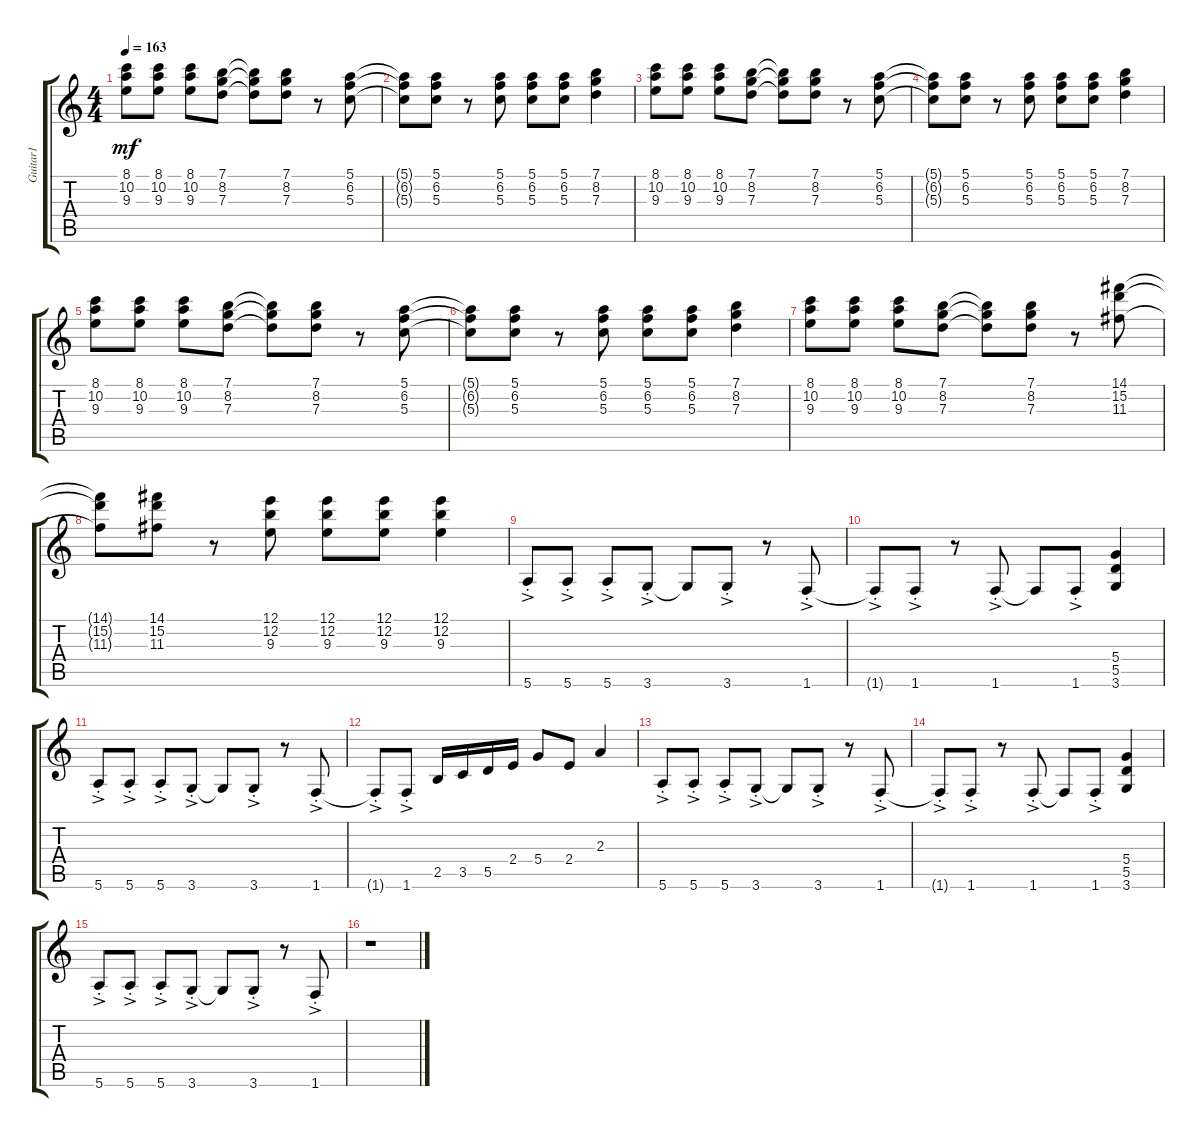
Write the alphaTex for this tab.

\track ("Guitar1" "Guitar1") {instrument electricguitarclean}
\staff {score tabs}
\tuning (E4 B3 G3 D3 A2 E2) {hide}
\ts (4 4)
\tempo 163
\clef g2
\ks c
(8.1 10.2 9.3).8{dy mf} (8.1 10.2 9.3).8 (8.1 10.2 9.3).8 (7.1 8.2 7.3).8 (7.1{t} 8.2{t} 7.3{t}).8 (7.1 8.2 7.3).8 r.8 (5.1 6.2 5.3).8 |
(5.1{t} 6.2{t} 5.3{t}).8 (5.1 6.2 5.3).8 r.8 (5.1 6.2 5.3).8 (5.1 6.2 5.3).8 (5.1 6.2 5.3).8 (7.1 8.2 7.3).4 |
(8.1 10.2 9.3).8 (8.1 10.2 9.3).8 (8.1 10.2 9.3).8 (7.1 8.2 7.3).8 (7.1{t} 8.2{t} 7.3{t}).8 (7.1 8.2 7.3).8 r.8 (5.1 6.2 5.3).8 |
(5.1{t} 6.2{t} 5.3{t}).8 (5.1 6.2 5.3).8 r.8 (5.1 6.2 5.3).8 (5.1 6.2 5.3).8 (5.1 6.2 5.3).8 (7.1 8.2 7.3).4 |
(8.1 10.2 9.3).8 (8.1 10.2 9.3).8 (8.1 10.2 9.3).8 (7.1 8.2 7.3).8 (7.1{t} 8.2{t} 7.3{t}).8 (7.1 8.2 7.3).8 r.8 (5.1 6.2 5.3).8 |
(5.1{t} 6.2{t} 5.3{t}).8 (5.1 6.2 5.3).8 r.8 (5.1 6.2 5.3).8 (5.1 6.2 5.3).8 (5.1 6.2 5.3).8 (7.1 8.2 7.3).4 |
(8.1 10.2 9.3).8 (8.1 10.2 9.3).8 (8.1 10.2 9.3).8 (7.1 8.2 7.3).8 (7.1{t} 8.2{t} 7.3{t}).8 (7.1 8.2 7.3).8 r.8 (14.1 15.2 11.3).8 |
(14.1{t} 15.2{t} 11.3{t}).8 (14.1 15.2 11.3).8 r.8 (12.1 12.2 9.3).8 (12.1 12.2 9.3).8 (12.1 12.2 9.3).8 (12.1 12.2 9.3).4 |
5.6{ac st}.8 5.6{ac st}.8 5.6{ac st}.8 3.6{ac st}.8 3.6{t}.8 3.6{ac st}.8 r.8 1.6{ac st}.8 |
1.6{ac st t}.8 1.6{ac st}.8 r.8 1.6{ac st}.8 1.6{t}.8 1.6{ac st}.8 (5.4 5.5 3.6).4 |
5.6{ac st}.8 5.6{ac st}.8 5.6{ac st}.8 3.6{ac st}.8 3.6{t}.8 3.6{ac st}.8 r.8 1.6{ac st}.8 |
1.6{ac st t}.8 1.6{ac st}.8 2.5.16 3.5.16 5.5.16 2.4.16 5.4.8 2.4.8 2.3.4 |
5.6{ac st}.8 5.6{ac st}.8 5.6{ac st}.8 3.6{ac st}.8 3.6{t}.8 3.6{ac st}.8 r.8 1.6{ac st}.8 |
1.6{ac st t}.8 1.6{ac st}.8 r.8 1.6{ac st}.8 1.6{t}.8 1.6{ac st}.8 (5.4 5.5 3.6).4 |
5.6{ac st}.8 5.6{ac st}.8 5.6{ac st}.8 3.6{ac st}.8 3.6{t}.8 3.6{ac st}.8 r.8 1.6{ac st}.8 |
r.1
